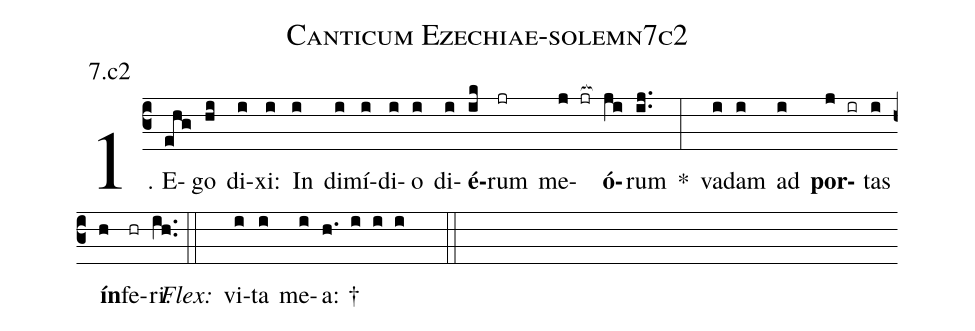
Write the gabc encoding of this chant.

name: Canticum Ezechiae-solemn7c2;
annotation: 7.c2;
%%
(c3)1. E(ehg)go(hi) di(i)xi:(i) In(i) di(i)mí(i)di(i)o(i) di(i)<b>é</b>(ik)rum(jr) me(j jr[ocb:1{])<b>ó</b>(ji[ocb:0}])rum(ij..) *(:) va(i)dam(i) ad(i) <b>por</b>(j ir)tas(i) <b>ín</b>(h)fe(hr)ri.(ih..) (::)
<i>Flex:</i>()  vi(i)ta(i) me(i)a: †(h. i i i  ::)
